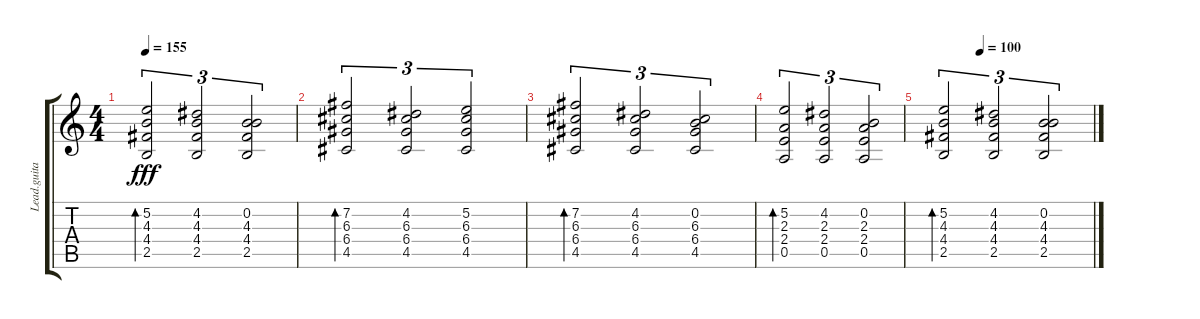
\track ("Lead.guitar" "Lead.guita") {instrument electricguitarclean}
\staff {score tabs}
\tuning (E4 B3 G3 D3 A2 E2) {hide}
\ts (4 4)
\tempo 155
\clef g2
\ks c
(5.2 4.3 4.4 2.5).2{tu (3 2) bd 120 dy fff} (4.2 4.3 4.4 2.5).2{tu (3 2)} (0.2 4.3 4.4 2.5).2{tu (3 2)} |
(7.2 6.3 6.4 4.5).2{tu (3 2) bd 120} (4.2 6.3 6.4 4.5).2{tu (3 2)} (5.2 6.3 6.4 4.5).2{tu (3 2)} |
(7.2 6.3 6.4 4.5).2{tu (3 2) bd 120} (4.2 6.3 6.4 4.5).2{tu (3 2)} (0.2 6.3 6.4 4.5).2{tu (3 2)} |
(5.2 2.3 2.4 0.5).2{tu (3 2) bd 120} (4.2 2.3 2.4 0.5).2{tu (3 2)} (0.2 2.3 2.4 0.5).2{tu (3 2)} |
\tempo (100 0.25)
(5.2 4.3 4.4 2.5).2{tu (3 2) bd 120} (4.2 4.3 4.4 2.5).2{tu (3 2)} (0.2 4.3 4.4 2.5).2{tu (3 2)}
